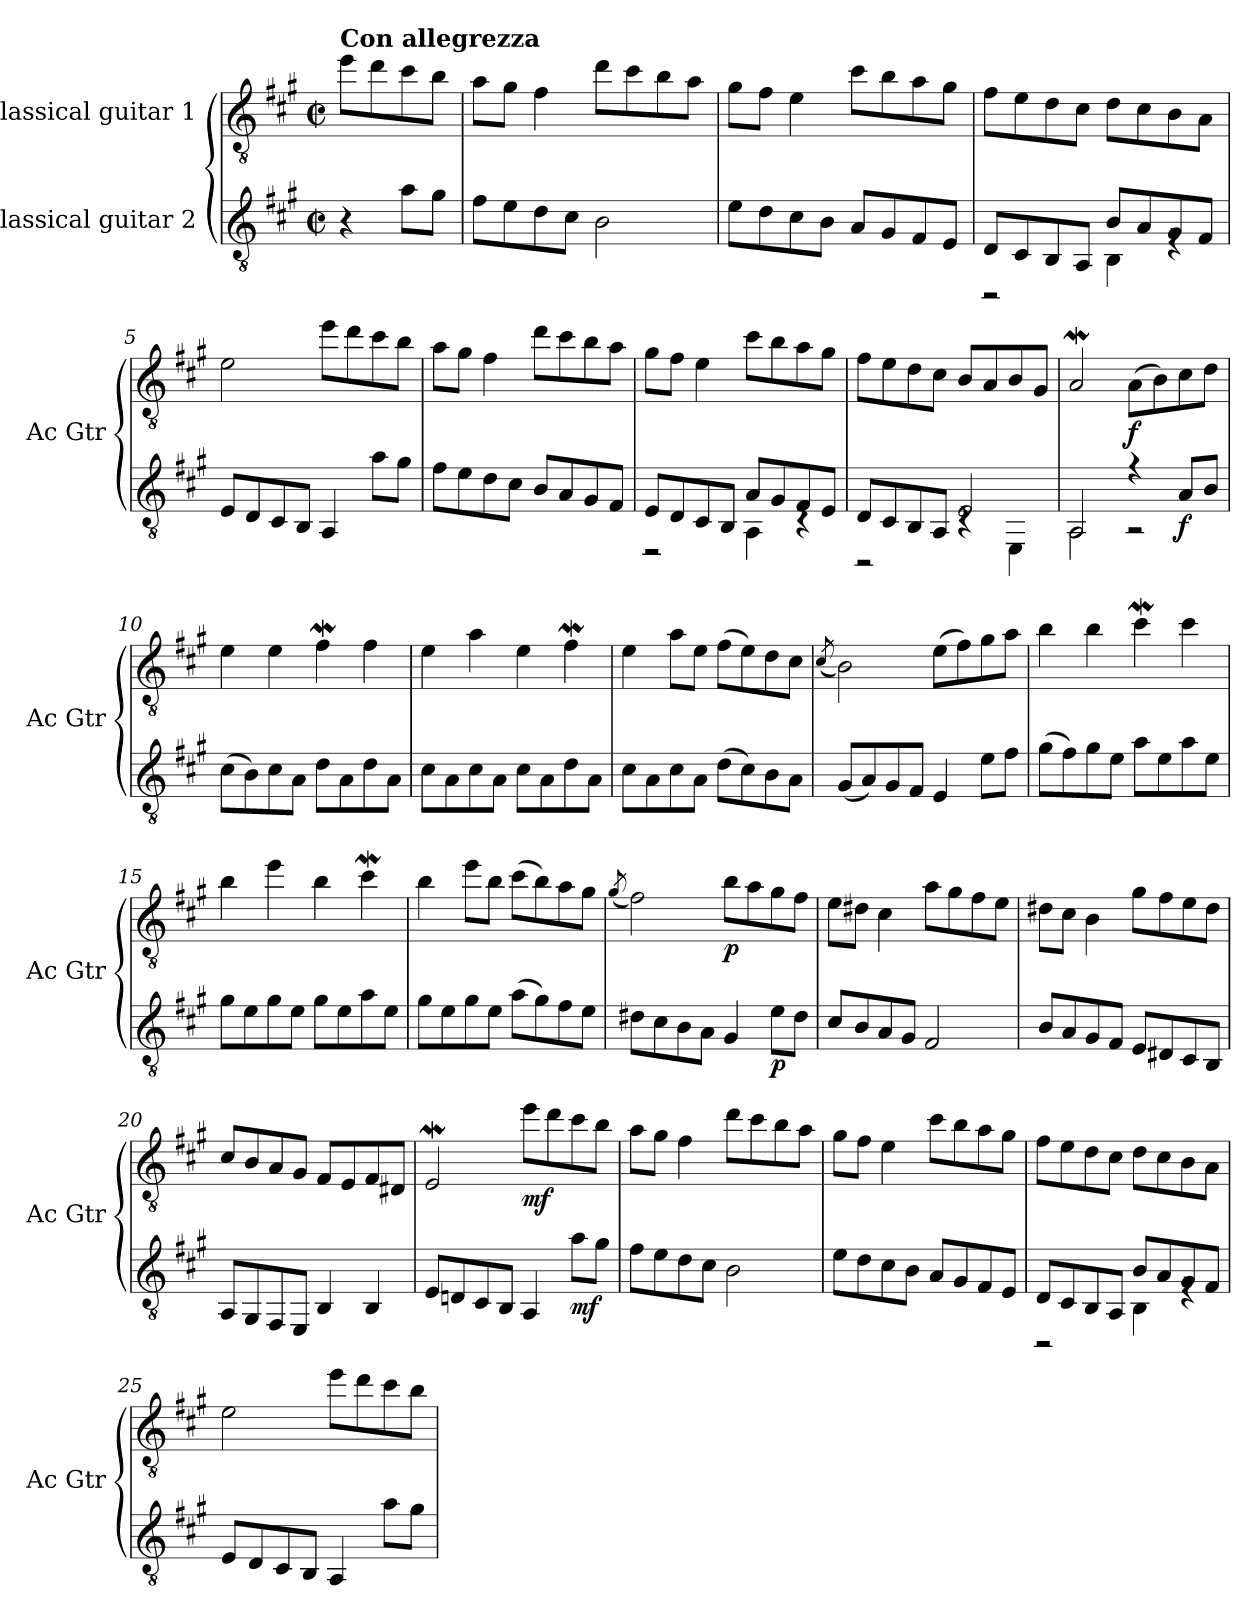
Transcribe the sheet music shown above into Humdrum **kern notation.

**kern	**dynam	**kern	**dynam
*part2	*part2	*part1	*part1
*staff2	*staff2	*staff1	*staff1
*I"Classical guitar 2	*	*I"Classical guitar 1	*
*I'Ac Gtr	*	*I'Ac Gtr	*
*clefGv2	*	*clefGv2	*
*k[f#c#g#]	*	*k[f#c#g#]	*
*M2/2	*	*M2/2	*
*met(c|)	*	*met(c|)	*
*MM160	*	*MM160	*
=1	=1	=1	=1
!	!	!LO:TX:a:B:t=Con allegrezza	!
!	!	!	!LO:DY:b
4r	.	8ee\L	other-dynamics
.	.	8dd\	.
!	!LO:DY:b	!	!
8a\L	other-dynamics	8cc#\	.
8g#\J	.	8b\J	.
=2	=2	=2	=2
8f#\L	.	8a\L	.
8e\	.	8g#\J	.
8d\	.	4f#\	.
8c#\J	.	.	.
2B\	.	8dd\L	.
.	.	8cc#\	.
.	.	8b\	.
.	.	8a\J	.
=3	=3	=3	=3
8e\L	.	8g#\L	.
8d\	.	8f#\J	.
8c#\	.	4e\	.
8B\J	.	.	.
8A/L	.	8cc#\L	.
8G#/	.	8b\	.
8F#/	.	8a\	.
8E/J	.	8g#\J	.
=4	=4	=4	=4
*^	*	*	*
8D/L	2r	.	8f#\L	.
8C#/	.	.	8e\	.
8BB/	.	.	8d\	.
8AA/J	.	.	8c#\J	.
8B/L	4BB\	.	8d\L	.
8A/	.	.	8c#\	.
8G#/	4rE	.	8B\	.
8F#/J	.	.	8A\J	.
*v	*v	*	*	*
!!LO:LB:g=z
=5	=5	=5	=5
8E/L	.	2e\	.
8D/	.	.	.
8C#/	.	.	.
8BB/J	.	.	.
4AA/	.	8ee\L	.
.	.	8dd\	.
8a\L	.	8cc#\	.
8g#\J	.	8b\J	.
=6	=6	=6	=6
8f#\L	.	8a\L	.
8e\	.	8g#\J	.
8d\	.	4f#\	.
8c#\J	.	.	.
8B/L	.	8dd\L	.
8A/	.	8cc#\	.
8G#/	.	8b\	.
8F#/J	.	8a\J	.
=7	=7	=7	=7
*^	*	*	*
8E/L	2r	.	8g#\L	.
8D/	.	.	8f#\J	.
8C#/	.	.	4e\	.
8BB/J	.	.	.	.
8A/L	4AA\	.	8cc#\L	.
8G#/	.	.	8b\	.
8F#/	4rC	.	8a\	.
8E/J	.	.	8g#\J	.
=8	=8	=8	=8	=8
8D/L	2r	.	8f#\L	.
8C#/	.	.	8e\	.
8BB/	.	.	8d\	.
8AA/J	.	.	8c#\J	.
2E/	4rC	.	8B/L	.
.	.	.	8A/	.
.	4EE\	.	8B/	.
.	.	.	8G#/J	.
=9	=9	=9	=9	=9
2AA/	2AA\	.	2Aw/	.
!	!	!	!	!LO:DY:b
4r	2r	.	(>8A\L	f
.	.	.	8B\)	.
!	!	!LO:DY:b	!	!
8A/L	.	f	8c#\	.
8B/J	.	.	8d\J	.
*v	*v	*	*	*
!!LO:LB:g=z
=10	=10	=10	=10
(>8c#\L	.	4e\	.
8B\)	.	.	.
8c#\	.	4e\	.
8A\J	.	.	.
8d\L	.	4f#W\	.
8A\	.	.	.
8d\	.	4f#\	.
8A\J	.	.	.
=11	=11	=11	=11
8c#\L	.	4e\	.
8A\	.	.	.
8c#\	.	4a\	.
8A\J	.	.	.
8c#\L	.	4e\	.
8A\	.	.	.
8d\	.	4f#W\	.
8A\J	.	.	.
=12	=12	=12	=12
8c#\L	.	4e\	.
8A\	.	.	.
8c#\	.	8a\L	.
8A\J	.	8e\J	.
(>8d\L	.	(>8f#\L	.
8c#\)	.	8e\)	.
8B\	.	8d\	.
8A\J	.	8c#\J	.
=13	=13	=13	=13
.	.	(<8qc#/	.
(<8G#/L	.	2B\)	.
8A/)	.	.	.
8G#/	.	.	.
8F#/J	.	.	.
4E/	.	(>8e\L	.
.	.	8f#\)	.
8e\L	.	8g#\	.
8f#\J	.	8a\J	.
=14	=14	=14	=14
(>8g#\L	.	4b\	.
8f#\)	.	.	.
8g#\	.	4b\	.
8e\J	.	.	.
8a\L	.	4cc#W\	.
8e\	.	.	.
8a\	.	4cc#\	.
8e\J	.	.	.
!!LO:LB:g=z
=15	=15	=15	=15
8g#\L	.	4b\	.
8e\	.	.	.
8g#\	.	4ee\	.
8e\J	.	.	.
8g#\L	.	4b\	.
8e\	.	.	.
8a\	.	4cc#W\	.
8e\J	.	.	.
=16	=16	=16	=16
8g#\L	.	4b\	.
8e\	.	.	.
8g#\	.	8ee\L	.
8e\J	.	8b\J	.
(>8a\L	.	(>8cc#\L	.
8g#\)	.	8b\)	.
8f#\	.	8a\	.
8e\J	.	8g#\J	.
=17	=17	=17	=17
.	.	(<8qg#/	.
8d#X\L	.	2f#\)	.
8c#\	.	.	.
8B\	.	.	.
8A\J	.	.	.
!	!	!	!LO:DY:b
4G#/	.	8b\L	p
.	.	8a\	.
!	!LO:DY:b	!	!
8e\L	p	8g#\	.
8d#\J	.	8f#\J	.
=18	=18	=18	=18
8c#/L	.	8e\L	.
8B/	.	8d#X\J	.
8A/	.	4c#\	.
8G#/J	.	.	.
2F#/	.	8a\L	.
.	.	8g#\	.
.	.	8f#\	.
.	.	8e\J	.
=19	=19	=19	=19
8B/L	.	8d#X\L	.
8A/	.	8c#\J	.
8G#/	.	4B\	.
8F#/J	.	.	.
8E/L	.	8g#\L	.
8D#X/	.	8f#\	.
8C#/	.	8e\	.
8BB/J	.	8d#\J	.
!!LO:LB:g=z
=20	=20	=20	=20
8AA/L	.	8c#/L	.
8GG#/	.	8B/	.
8FF#/	.	8A/	.
8EE/J	.	8G#/J	.
4BB/	.	8F#/L	.
.	.	8E/	.
4BB/	.	8F#/	.
.	.	8D#X/J	.
=21	=21	=21	=21
8E/L	.	2EW/	.
8Dn/	.	.	.
8C#/	.	.	.
8BB/J	.	.	.
!	!	!	!LO:DY:b
4AA/	.	8ee\L	mf
.	.	8dd\	.
!	!LO:DY:b	!	!
8a\L	mf	8cc#\	.
8g#\J	.	8b\J	.
=22	=22	=22	=22
8f#\L	.	8a\L	.
8e\	.	8g#\J	.
8d\	.	4f#\	.
8c#\J	.	.	.
2B\	.	8dd\L	.
.	.	8cc#\	.
.	.	8b\	.
.	.	8a\J	.
=23	=23	=23	=23
8e\L	.	8g#\L	.
8d\	.	8f#\J	.
8c#\	.	4e\	.
8B\J	.	.	.
8A/L	.	8cc#\L	.
8G#/	.	8b\	.
8F#/	.	8a\	.
8E/J	.	8g#\J	.
=24	=24	=24	=24
*^	*	*	*
8D/L	2r	.	8f#\L	.
8C#/	.	.	8e\	.
8BB/	.	.	8d\	.
8AA/J	.	.	8c#\J	.
8B/L	4BB\	.	8d\L	.
8A/	.	.	8c#\	.
8G#/	4rE	.	8B\	.
8F#/J	.	.	8A\J	.
*v	*v	*	*	*
!!LO:PB:g=z
=25	=25	=25	=25
8E/L	.	2e\	.
8D/	.	.	.
8C#/	.	.	.
8BB/J	.	.	.
4AA/	.	8ee\L	.
.	.	8dd\	.
8a\L	.	8cc#\	.
8g#\J	.	8b\J	.
=	=	=	=
*-	*-	*-	*-
